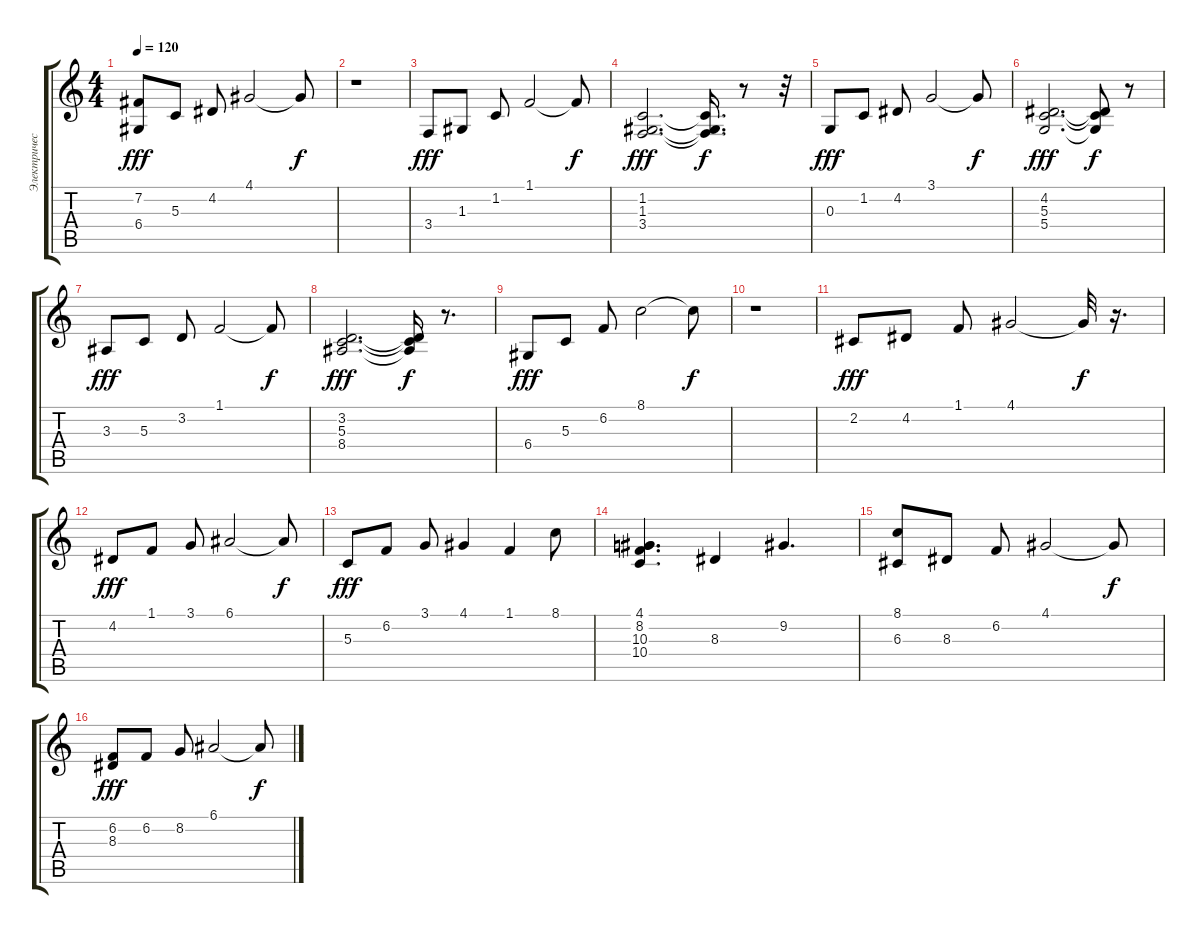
\track ("Электрическое Фортепиан" "Электричес") {instrument electricpiano2}
\staff {score tabs}
\tuning (E4 B3 G3 D3 A2 E2) {hide}
\ts (4 4)
\tempo 120
\clef g2
\ks c
(7.2 6.4).8{dy fff} 5.3.8 4.2.8 4.1.2 4.1{t}.8{dy f} |
r.1 |
3.4.8{dy fff} 1.3.8 1.2.8 1.1.2 1.1{t}.8{dy f} |
(1.2 1.3 3.4).2{d dy fff} (1.2{t} 1.3{t} 3.4{t}).16{d dy f} r.8 r.32 |
0.3.8{dy fff} 1.2.8 4.2.8 3.1.2 3.1{t}.8{dy f} |
(4.2 5.3 5.4).2{d dy fff} (4.2{t} 5.3{t} 5.4{t}).8{dy f} r.8 |
3.3.8{dy fff} 5.3.8 3.2.8 1.1.2 1.1{t}.8{dy f} |
(3.2 5.3 8.4).2{d dy fff} (3.2{t} 5.3{t} 8.4{t}).16{dy f} r.8{d} |
6.4.8{dy fff} 5.3.8 6.2.8 8.1.2 8.1{t}.8{dy f} |
r.1 |
2.2.8{dy fff} 4.2.8 1.1.8 4.1.2 4.1{t}.32{dy f} r.16{d} |
4.2.8{dy fff} 1.1.8 3.1.8 6.1.2 6.1{t}.8{dy f} |
5.3.8{dy fff} 6.2.8 3.1.8 4.1.4 1.1.4 8.1.8 |
(4.1 8.2 10.3 10.4).4{d} 8.3.4 9.2.4{d} |
(8.1 6.3).8 8.3.8 6.2.8 4.1.2 4.1{t}.8{dy f} |
(6.2 8.3).8{dy fff} 6.2.8 8.2.8 6.1.2 6.1{t}.8{dy f}
